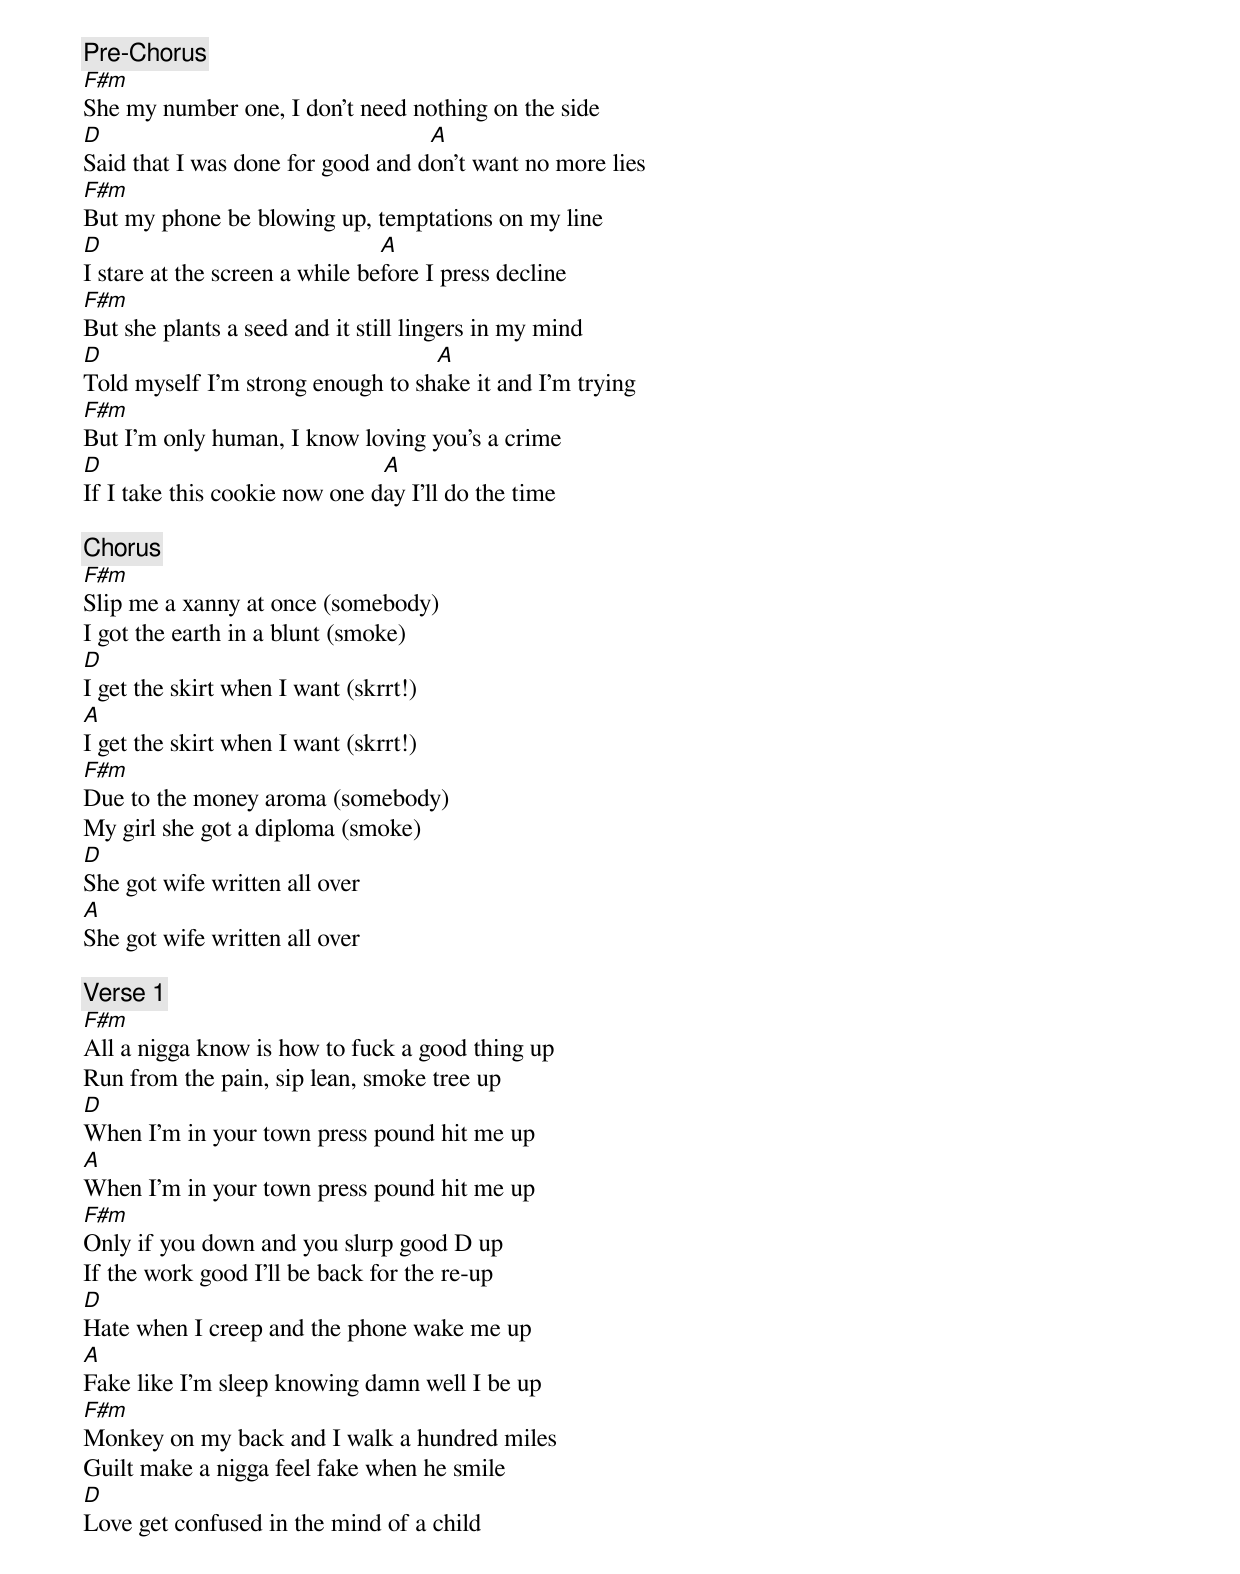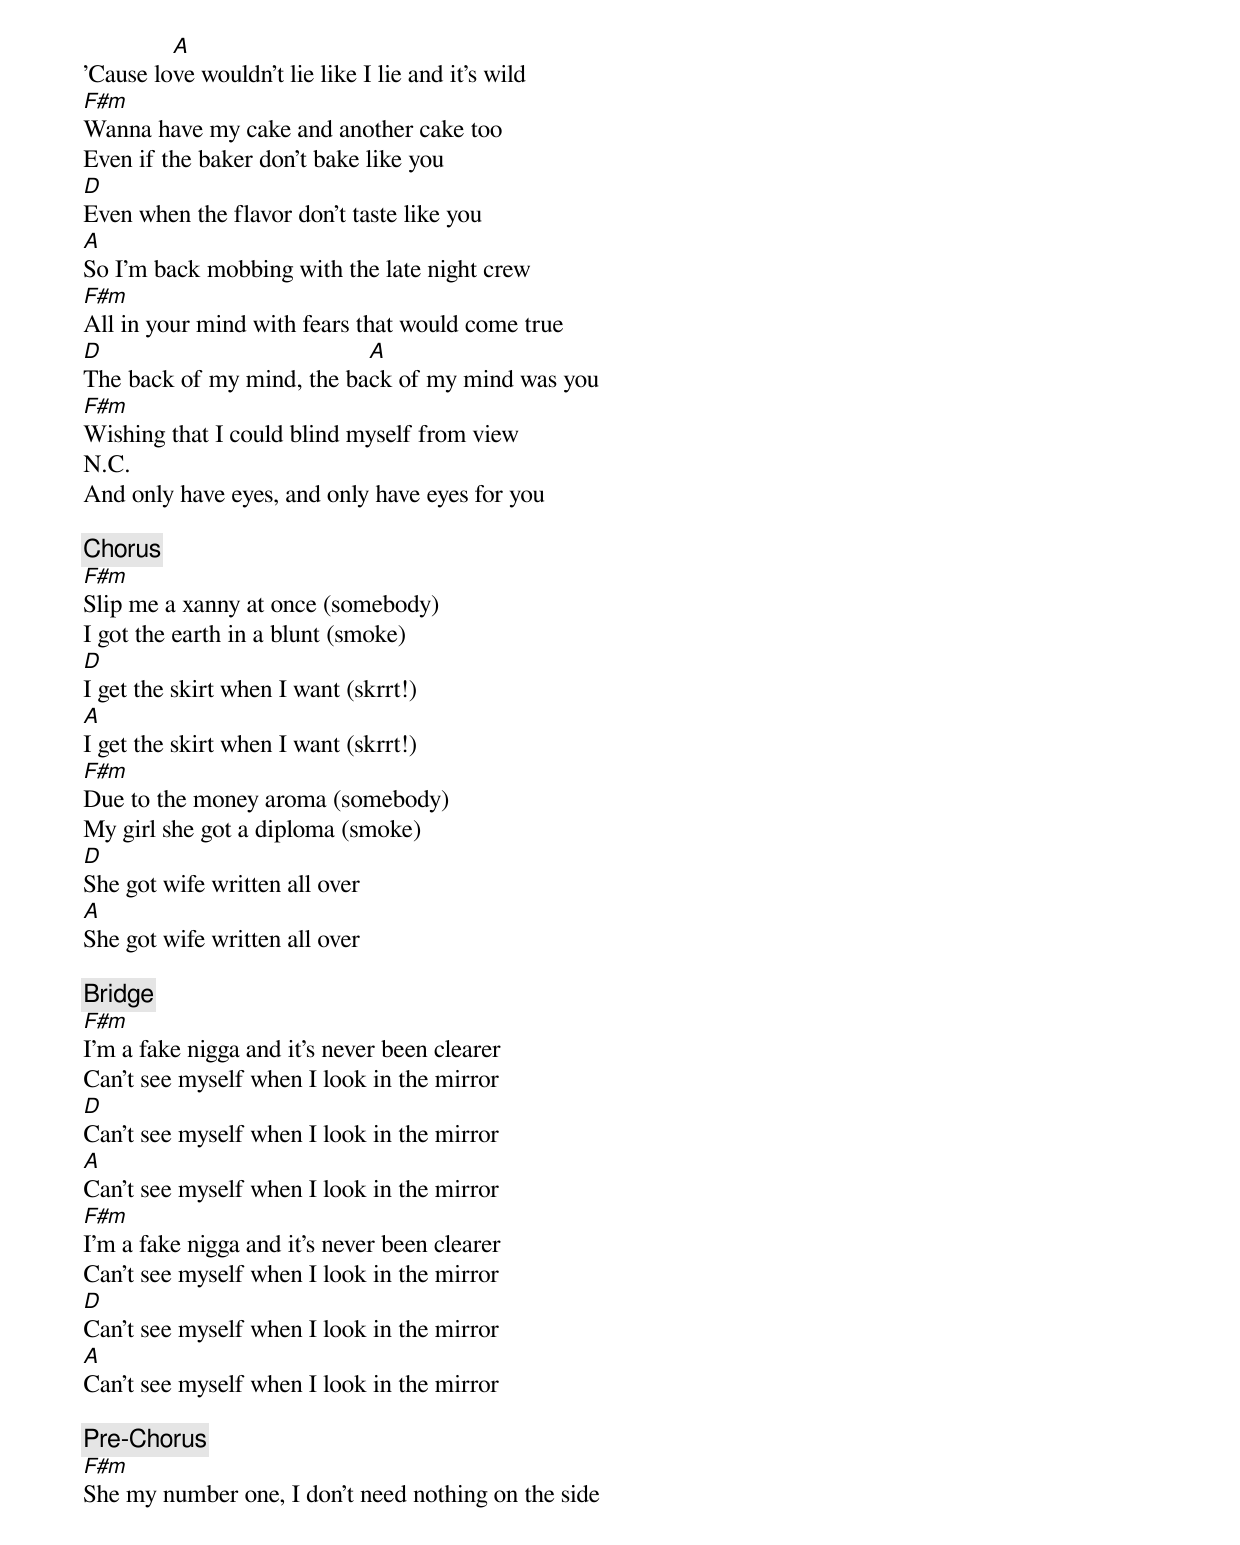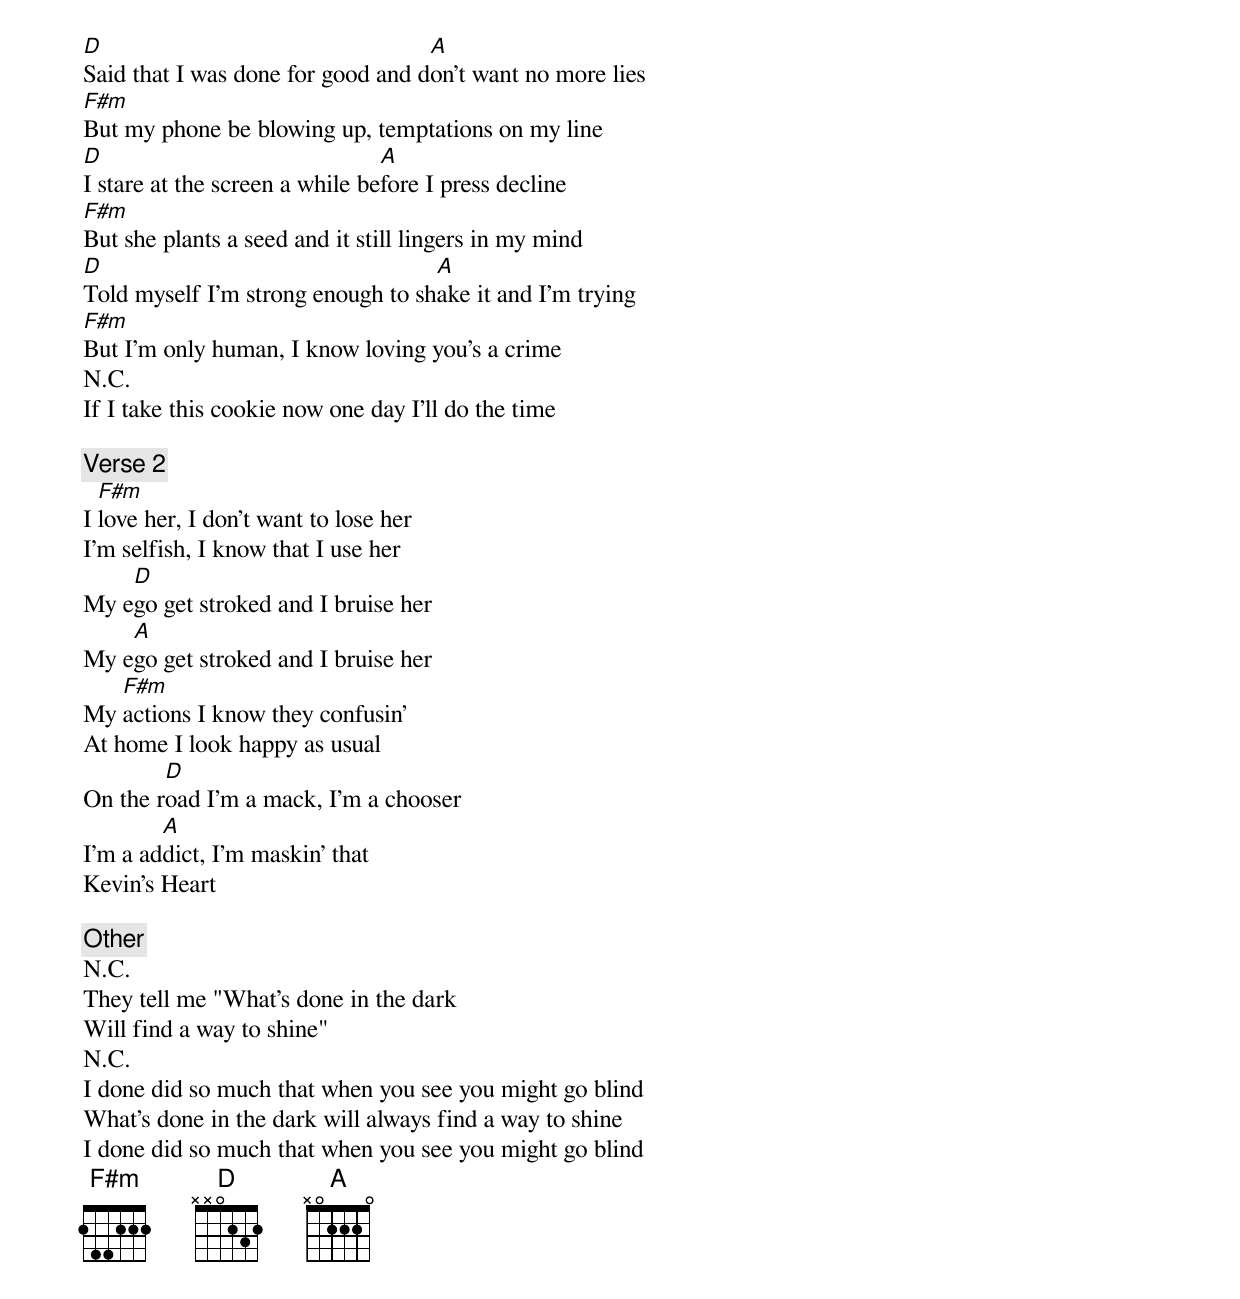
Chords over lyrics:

[Pre-Chorus]
F#m
She my number one, I don't need nothing on the side
D                                  A
Said that I was done for good and don't want no more lies
F#m
But my phone be blowing up, temptations on my line
D                               A
I stare at the screen a while before I press decline
F#m
But she plants a seed and it still lingers in my mind
D                                  A
Told myself I'm strong enough to shake it and I'm trying
F#m
But I'm only human, I know loving you's a crime
D                              A
If I take this cookie now one day I'll do the time

[Chorus]
F#m
Slip me a xanny at once (somebody)
I got the earth in a blunt (smoke)
D
I get the skirt when I want (skrrt!)
A
I get the skirt when I want (skrrt!)
F#m
Due to the money aroma (somebody)
My girl she got a diploma (smoke)
D
She got wife written all over
A
She got wife written all over

[Verse 1]
F#m
All a nigga know is how to fuck a good thing up
Run from the pain, sip lean, smoke tree up
D
When I'm in your town press pound hit me up
A
When I'm in your town press pound hit me up
F#m
Only if you down and you slurp good D up
If the work good I'll be back for the re-up
D
Hate when I creep and the phone wake me up
A
Fake like I'm sleep knowing damn well I be up
F#m
Monkey on my back and I walk a hundred miles
Guilt make a nigga feel fake when he smile
D
Love get confused in the mind of a child
         A
'Cause love wouldn't lie like I lie and it's wild
F#m
Wanna have my cake and another cake too
Even if the baker don't bake like you
D
Even when the flavor don't taste like you
A
So I'm back mobbing with the late night crew
F#m
All in your mind with fears that would come true
D                          A
The back of my mind, the back of my mind was you
F#m
Wishing that I could blind myself from view
N.C.
And only have eyes, and only have eyes for you

[Chorus]
F#m
Slip me a xanny at once (somebody)
I got the earth in a blunt (smoke)
D
I get the skirt when I want (skrrt!)
A
I get the skirt when I want (skrrt!)
F#m
Due to the money aroma (somebody)
My girl she got a diploma (smoke)
D
She got wife written all over
A
She got wife written all over

[Bridge]
F#m
I'm a fake nigga and it's never been clearer
Can't see myself when I look in the mirror
D
Can't see myself when I look in the mirror
A
Can't see myself when I look in the mirror
F#m
I'm a fake nigga and it's never been clearer
Can't see myself when I look in the mirror
D
Can't see myself when I look in the mirror
A
Can't see myself when I look in the mirror

[Pre-Chorus]
F#m
She my number one, I don't need nothing on the side
D                                  A
Said that I was done for good and don't want no more lies
F#m
But my phone be blowing up, temptations on my line
D                               A
I stare at the screen a while before I press decline
F#m
But she plants a seed and it still lingers in my mind
D                                  A
Told myself I'm strong enough to shake it and I'm trying
F#m
But I'm only human, I know loving you's a crime
N.C.
If I take this cookie now one day I'll do the time

[Verse 2]
  F#m
I love her, I don't want to lose her
I'm selfish, I know that I use her
    D
My ego get stroked and I bruise her
    A
My ego get stroked and I bruise her
   F#m
My actions I know they confusin'
At home I look happy as usual
        D
On the road I'm a mack, I'm a chooser
        A
I'm a addict, I'm maskin' that
Kevin's Heart

[Other]
N.C.
They tell me "What's done in the dark
Will find a way to shine"
N.C.
I done did so much that when you see you might go blind
What's done in the dark will always find a way to shine
I done did so much that when you see you might go blind
